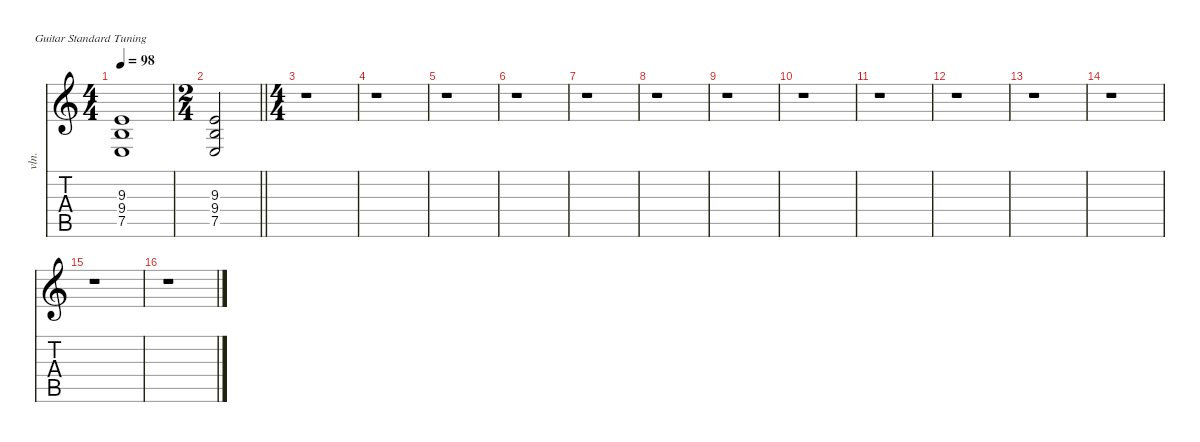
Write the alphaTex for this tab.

\defaultSystemsLayout 4
\hideDynamics
\bracketExtendMode nobrackets
\otherSystemsTrackNameOrientation horizontal
\track ("Pad" "vln.") {instrument stringensemble1}
\staff {score tabs}
\tuning (E4 B3 G3 D3 A2 E2)
\ts (4 4)
\tempo 98
\clef g2
\ks c
(9.3{t} 9.4{t} 7.5{t}).1{dy f beam Up} |
\ts (2 4)
\barLineRight lightlight
(9.3 9.4 7.5).2{beam Up} |
\ts (4 4)
r.1{beam Down} |
r.1{beam Down} |
r.1{beam Down} |
r.1{beam Down} |
r.1{beam Down} |
r.1{beam Down} |
r.1{beam Down} |
r.1{beam Down} |
r.1{beam Down} |
r.1{beam Down} |
r.1{beam Down} |
r.1{beam Down} |
r.1{beam Down} |
r.1{beam Down}
